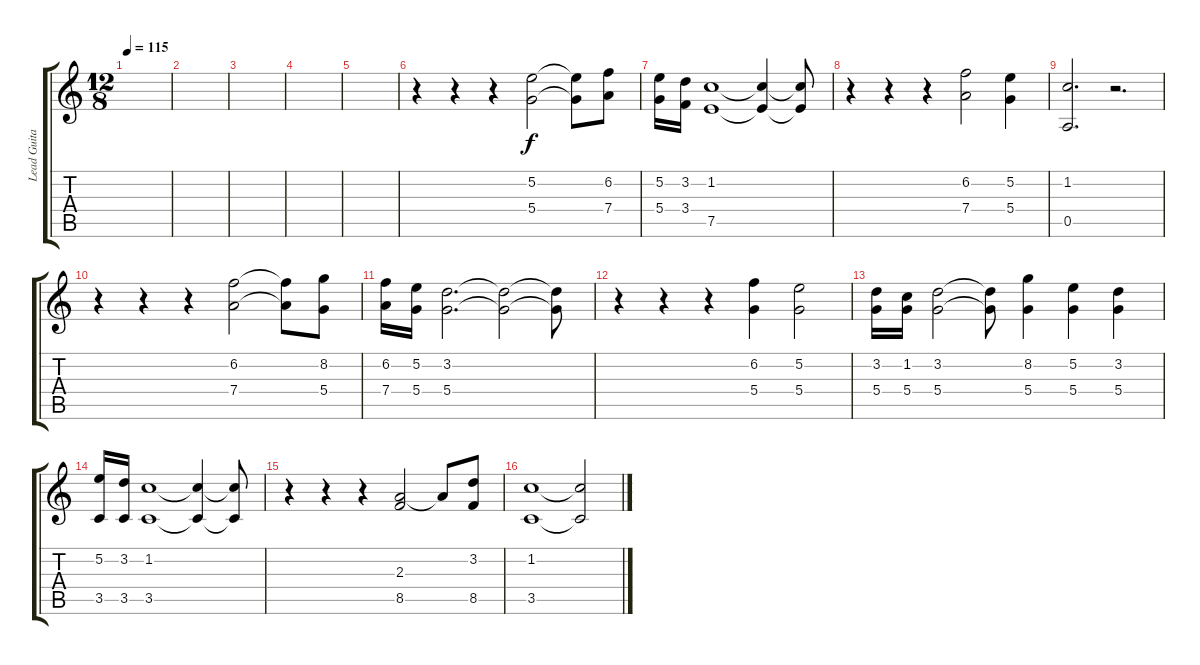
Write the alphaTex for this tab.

\track ("Lead Guitar" "Lead Guita") {instrument distortionguitar}
\staff {score tabs}
\tuning (E4 B3 G3 D3 A2 E2) {hide}
\ts (12 8)
\tempo 115
\clef g2
\ks c
|
|
|
|
|
r.4 r.4 r.4 (5.2 5.4).2 (5.2{t} 5.4{t}).8 (6.2 7.4).8 |
(5.2 5.4).16 (3.2 3.4).16 (1.2 7.5).1 (1.2{t} 7.5{t}).4 (1.2{t} 7.5{t}).8 |
r.4 r.4 r.4 (6.2 7.4).2 (5.2 5.4).4 |
(1.2 0.5).2{d} r.2{d} |
r.4 r.4 r.4 (6.2 7.4).2 (6.2{t} 7.4{t}).8 (8.2 5.4).8 |
(6.2 7.4).16 (5.2 5.4).16 (3.2 5.4).2{d} (3.2{t} 5.4{t}).2 (3.2{t} 5.4{t}).8 |
r.4 r.4 r.4 (6.2 5.4).4 (5.2 5.4).2 |
(3.2 5.4).16 (1.2 5.4).16 (3.2 5.4).2 (3.2{t} 5.4{t}).8 (8.2 5.4).4 (5.2 5.4).4 (3.2 5.4).4 |
(5.2 3.5).16 (3.2 3.5).16 (1.2 3.5).1 (1.2{t} 3.5{t}).4 (1.2{t} 3.5{t}).8 |
r.4 r.4 r.4 (2.3 8.5).2 2.3{t}.8 (3.2 8.5).8 |
(1.2 3.5).1 (1.2{t} 3.5{t}).2
